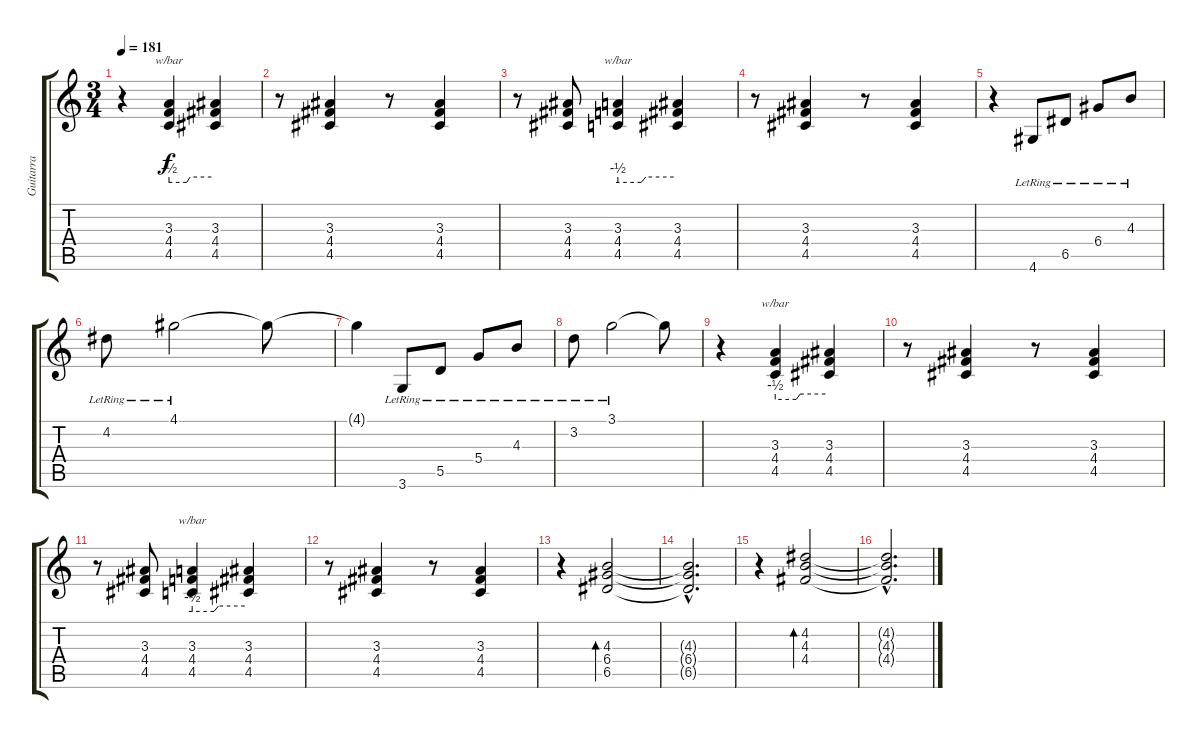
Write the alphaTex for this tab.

\track ("Guitarra" "Guitarra") {instrument overdrivenguitar}
\staff {score tabs}
\tuning (E4 B3 G3 D3 A2 E2) {hide}
\ts (3 4)
\tempo 181
\clef g2
\ks c
r.4{dy f} (3.3 4.4 4.5).4{tbe (custom default 0 -2 25 -2 30 0 60 0)} (3.3 4.4 4.5).4 |
r.8 (3.3 4.4 4.5).4 r.8 (3.3 4.4 4.5).4 |
r.8 (3.3 4.4 4.5).8 (3.3 4.4 4.5).4{tbe (custom default 0 -2 25 -2 30 0 60 0)} (3.3 4.4 4.5).4 |
r.8 (3.3 4.4 4.5).4 r.8 (3.3 4.4 4.5).4 |
r.4 4.6{lr}.8 6.5{lr}.8 6.4{lr}.8 4.3{lr}.8 |
4.2{lr}.8 4.1{lr}.2 4.1{t}.8 |
4.1{t}.4 3.6{lr}.8 5.5{lr}.8 5.4{lr}.8 4.3{lr}.8 |
3.2{lr}.8 3.1{lr}.2 3.1{t}.8 |
r.4 (3.3 4.4 4.5).4{tbe (custom default 0 -2 25 -2 30 0 60 0)} (3.3 4.4 4.5).4 |
r.8 (3.3 4.4 4.5).4 r.8 (3.3 4.4 4.5).4 |
r.8 (3.3 4.4 4.5).8 (3.3 4.4 4.5).4{tbe (custom default 0 -2 25 -2 30 0 60 0)} (3.3 4.4 4.5).4 |
r.8 (3.3 4.4 4.5).4 r.8 (3.3 4.4 4.5).4 |
r.4 (4.3 6.4 6.5).2{bd 480 instrument electricguitarclean} |
(4.3{hac t} 6.4{hac t} 6.5{hac t}).2{d} |
r.4 (4.2 4.3 4.4).2{bd 480} |
(4.2{hac t} 4.3{hac t} 4.4{hac t}).2{d}
